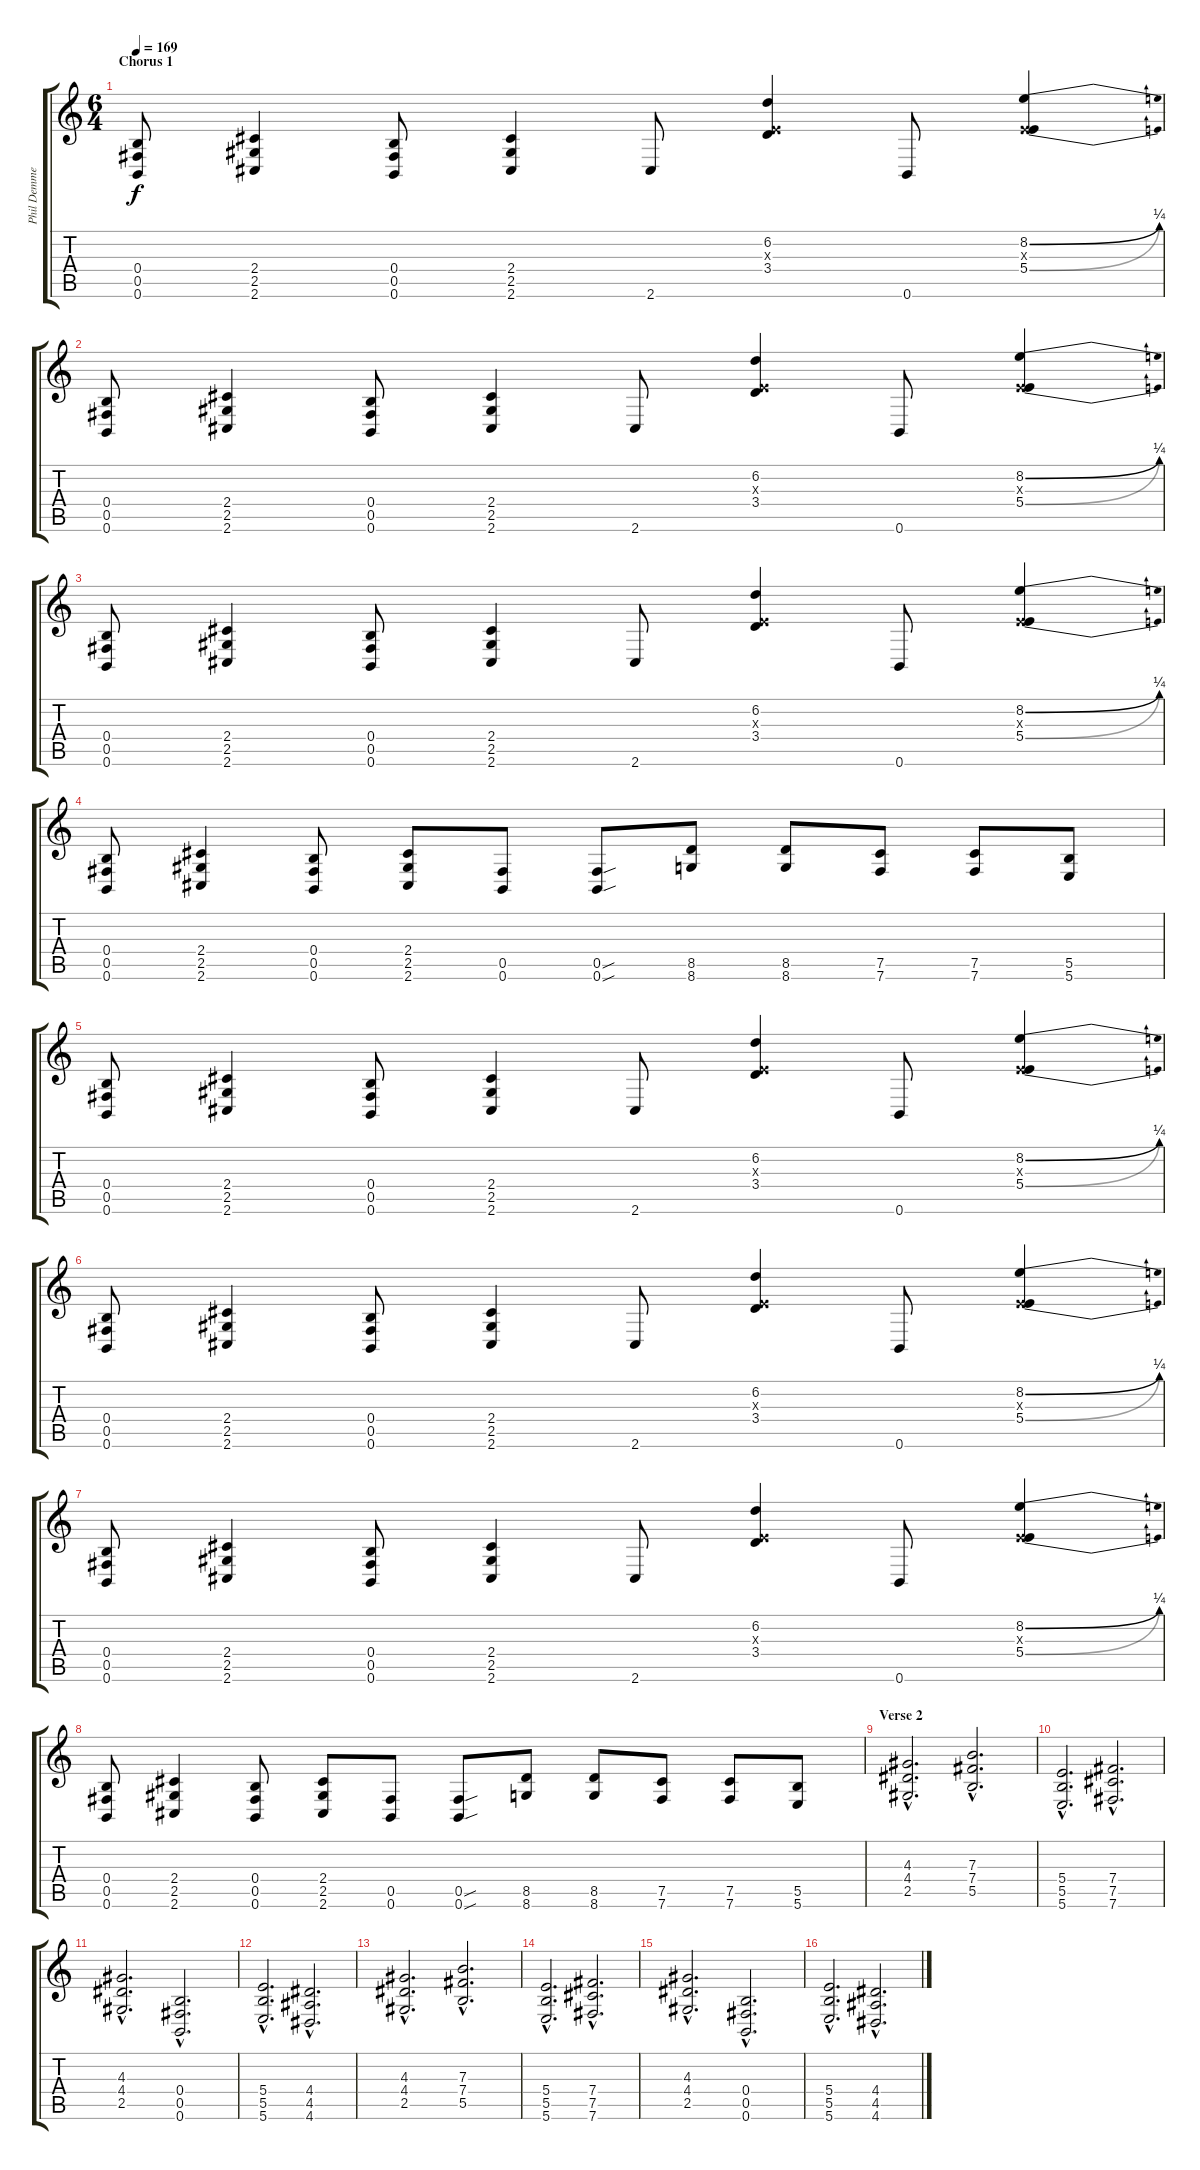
\track ("Phil Demmel" "Phil Demme") {instrument distortionguitar}
\staff {score tabs}
\tuning (Db4 Ab3 E3 B2 Gb2 B1) {hide}
\ts (6 4)
\section ("" "Chorus 1")
\tempo 169
\clef g2
\ks c
(0.4 0.5 0.6).8{dy f} (2.4 2.5 2.6).4 (0.4 0.5 0.6).8 (2.4 2.5 2.6).4 2.6.8 (6.2 0.3{x} 3.4).4 0.6.8 (8.2{be (bend 0 0 60 1)} 0.3{x} 5.4{be (bend 0 0 60 1)}).4 |
(0.4 0.5 0.6).8 (2.4 2.5 2.6).4 (0.4 0.5 0.6).8 (2.4 2.5 2.6).4 2.6.8 (6.2 0.3{x} 3.4).4 0.6.8 (8.2{be (bend 0 0 60 1)} 0.3{x} 5.4{be (bend 0 0 60 1)}).4 |
(0.4 0.5 0.6).8 (2.4 2.5 2.6).4 (0.4 0.5 0.6).8 (2.4 2.5 2.6).4 2.6.8 (6.2 0.3{x} 3.4).4 0.6.8 (8.2{be (bend 0 0 60 1)} 0.3{x} 5.4{be (bend 0 0 60 1)}).4 |
(0.4 0.5 0.6).8 (2.4 2.5 2.6).4 (0.4 0.5 0.6).8 (2.4 2.5 2.6).8 (0.5 0.6).8 (0.5{sou} 0.6{sou}).8 (8.5 8.6).8 (8.5 8.6).8 (7.5 7.6).8 (7.5 7.6).8 (5.5 5.6).8 |
(0.4 0.5 0.6).8 (2.4 2.5 2.6).4 (0.4 0.5 0.6).8 (2.4 2.5 2.6).4 2.6.8 (6.2 0.3{x} 3.4).4 0.6.8 (8.2{be (bend 0 0 60 1)} 0.3{x} 5.4{be (bend 0 0 60 1)}).4 |
(0.4 0.5 0.6).8 (2.4 2.5 2.6).4 (0.4 0.5 0.6).8 (2.4 2.5 2.6).4 2.6.8 (6.2 0.3{x} 3.4).4 0.6.8 (8.2{be (bend 0 0 60 1)} 0.3{x} 5.4{be (bend 0 0 60 1)}).4 |
(0.4 0.5 0.6).8 (2.4 2.5 2.6).4 (0.4 0.5 0.6).8 (2.4 2.5 2.6).4 2.6.8 (6.2 0.3{x} 3.4).4 0.6.8 (8.2{be (bend 0 0 60 1)} 0.3{x} 5.4{be (bend 0 0 60 1)}).4 |
(0.4 0.5 0.6).8 (2.4 2.5 2.6).4 (0.4 0.5 0.6).8 (2.4 2.5 2.6).8 (0.5 0.6).8 (0.5{sou} 0.6{sou}).8 (8.5 8.6).8 (8.5 8.6).8 (7.5 7.6).8 (7.5 7.6).8 (5.5 5.6).8 |
\section ("" "Verse 2")
(4.3{hac} 4.4{hac} 2.5{hac}).2{d} (7.3{hac} 7.4{hac} 5.5{hac}).2{d} |
(5.4{hac} 5.5{hac} 5.6{hac}).2{d} (7.4{hac} 7.5{hac} 7.6{hac}).2{d} |
(4.3{hac} 4.4{hac} 2.5{hac}).2{d} (0.4{hac} 0.5{hac} 0.6{hac}).2{d} |
(5.4{hac} 5.5{hac} 5.6{hac}).2{d} (4.4{hac} 4.5{hac} 4.6{hac}).2{d} |
(4.3{hac} 4.4{hac} 2.5{hac}).2{d} (7.3{hac} 7.4{hac} 5.5{hac}).2{d} |
(5.4{hac} 5.5{hac} 5.6{hac}).2{d} (7.4{hac} 7.5{hac} 7.6{hac}).2{d} |
(4.3{hac} 4.4{hac} 2.5{hac}).2{d} (0.4{hac} 0.5{hac} 0.6{hac}).2{d} |
(5.4{hac} 5.5{hac} 5.6{hac}).2{d} (4.4{hac} 4.5{hac} 4.6{hac}).2{d}
